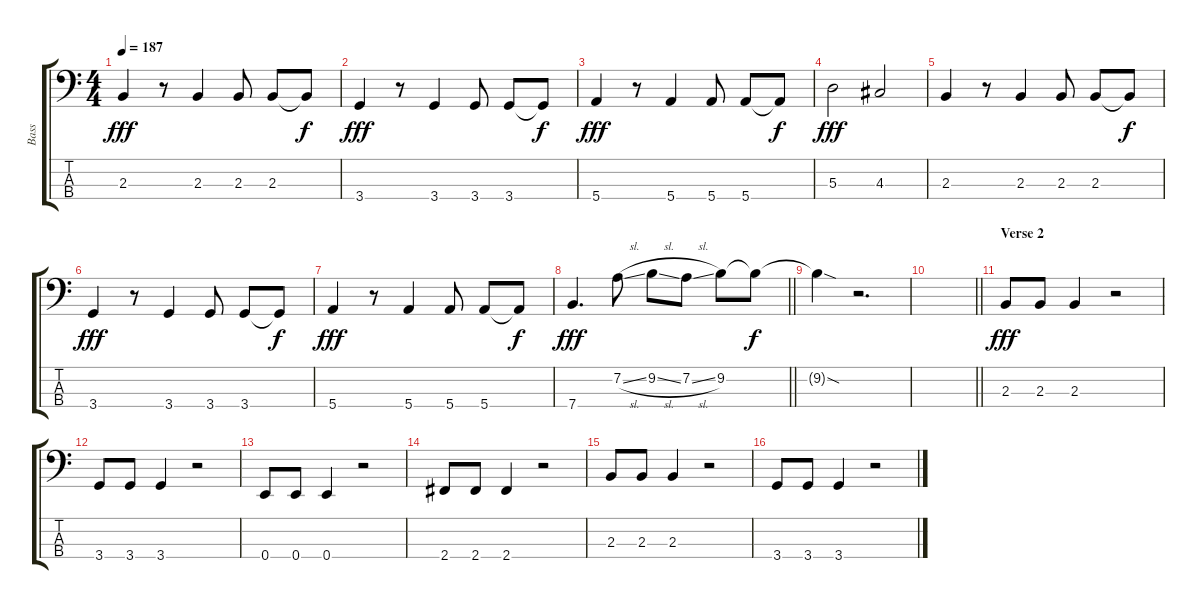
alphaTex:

\track ("Bass" "Bass") {instrument electricbassfinger}
\staff {score tabs}
\tuning (G2 D2 A1 E1) {hide}
\ts (4 4)
\tempo 187
\clef f4
\ks c
2.3.4{dy fff} r.8 2.3.4 2.3.8 2.3.8 2.3{t}.8{dy f} |
3.4.4{dy fff} r.8 3.4.4 3.4.8 3.4.8 3.4{t}.8{dy f} |
5.4.4{dy fff} r.8 5.4.4 5.4.8 5.4.8 5.4{t}.8{dy f} |
5.3.2{dy fff} 4.3.2 |
2.3.4 r.8 2.3.4 2.3.8 2.3.8 2.3{t}.8{dy f} |
3.4.4{dy fff} r.8 3.4.4 3.4.8 3.4.8 3.4{t}.8{dy f} |
5.4.4{dy fff} r.8 5.4.4 5.4.8 5.4.8 5.4{t}.8{dy f} |
\barLineRight lightlight
7.4.4{d dy fff} 7.2{sl}.8 9.2{sl}.8 7.2{sl}.8 9.2.8 9.2{t}.8{dy f} |
9.2{sod t}.4 r.2{d} |
\barLineRight lightlight
|
\section ("" "Verse 2")
2.3.8{dy fff} 2.3.8 2.3.4 r.2 |
3.4.8 3.4.8 3.4.4 r.2 |
0.4.8 0.4.8 0.4.4 r.2 |
2.4.8 2.4.8 2.4.4 r.2 |
2.3.8 2.3.8 2.3.4 r.2 |
3.4.8 3.4.8 3.4.4 r.2
